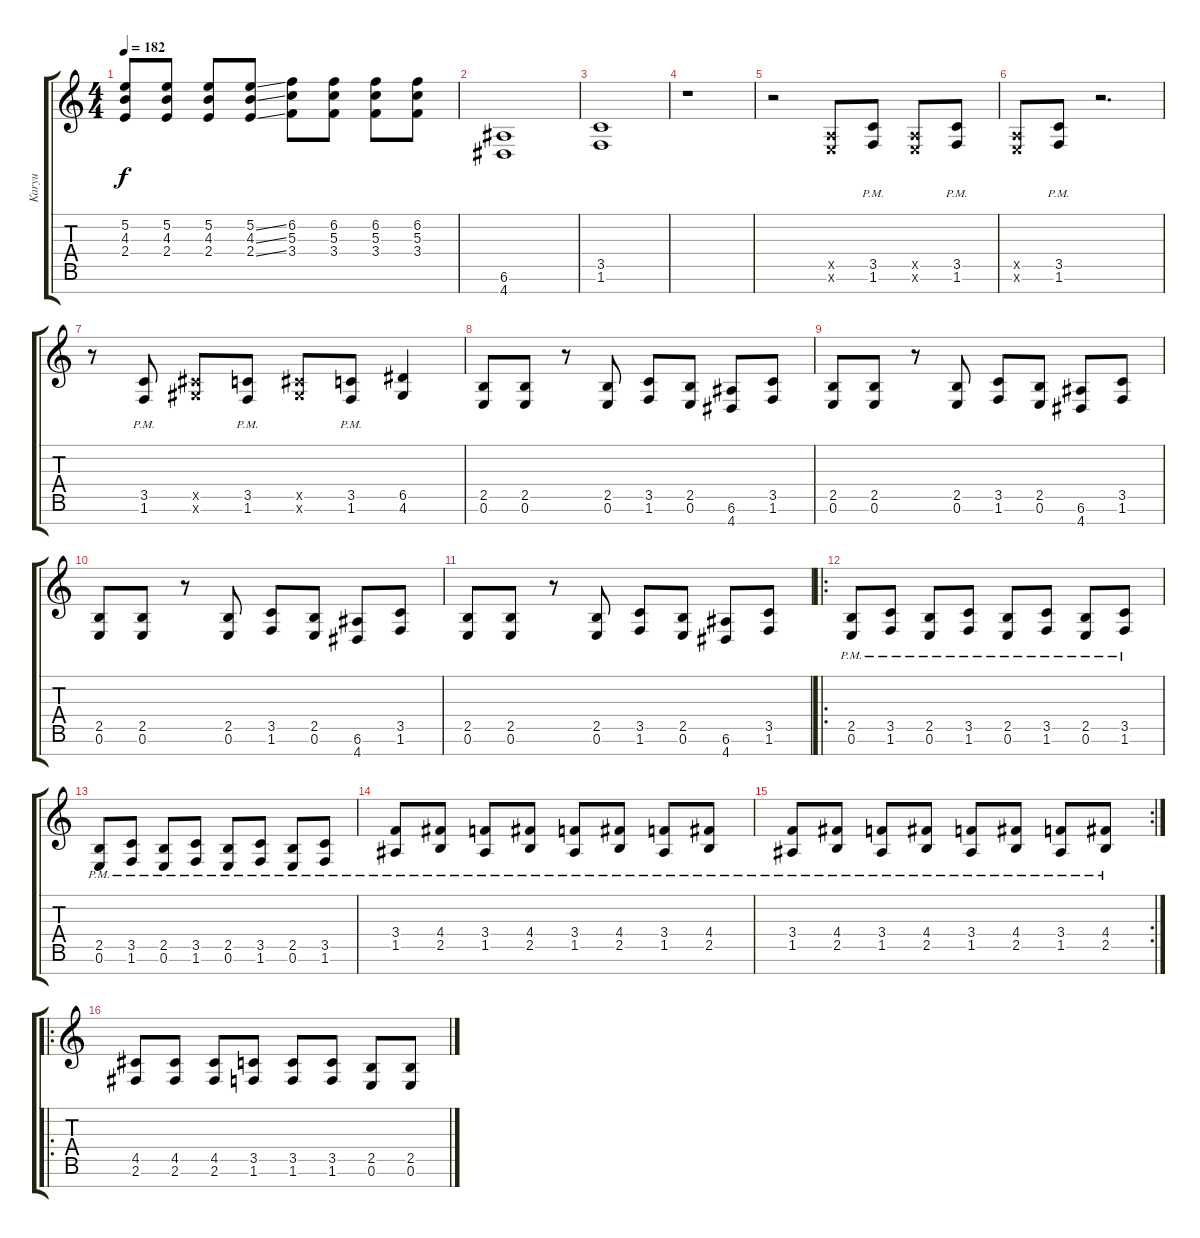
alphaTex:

\track ("Karyu" "Karyu") {instrument overdrivenguitar}
\staff {score tabs}
\tuning (E4 B3 G3 D3 A2 E2 B1) {hide}
\ts (4 4)
\tempo 182
\clef g2
\ks c
(5.2 4.3 2.4).8{dy f} (5.2 4.3 2.4).8 (5.2 4.3 2.4).8 (5.2{ss} 4.3{ss} 2.4{ss}).8 (6.2 5.3 3.4).8 (6.2 5.3 3.4).8 (6.2 5.3 3.4).8 (6.2 5.3 3.4).8 |
(6.6 4.7).1 |
(3.5 1.6).1 |
r.1 |
r.2 (0.5{x} 0.6{x}).8 (3.5{pm} 1.6{pm}).8 (0.5{x} 0.6{x}).8 (3.5{pm} 1.6{pm}).8 |
(0.5{x} 0.6{x}).8 (3.5{pm} 1.6{pm}).8 r.2{d} |
r.8 (3.5{pm} 1.6{pm}).8 (4.5{x} 4.6{x}).8 (3.5{pm} 1.6{pm}).8 (4.5{x} 4.6{x}).8 (3.5{pm} 1.6{pm}).8 (6.5 4.6).4 |
(2.5 0.6).8 (2.5 0.6).8 r.8 (2.5 0.6).8 (3.5 1.6).8 (2.5 0.6).8 (6.6 4.7).8 (3.5 1.6).8 |
(2.5 0.6).8 (2.5 0.6).8 r.8 (2.5 0.6).8 (3.5 1.6).8 (2.5 0.6).8 (6.6 4.7).8 (3.5 1.6).8 |
(2.5 0.6).8 (2.5 0.6).8 r.8 (2.5 0.6).8 (3.5 1.6).8 (2.5 0.6).8 (6.6 4.7).8 (3.5 1.6).8 |
(2.5 0.6).8 (2.5 0.6).8 r.8 (2.5 0.6).8 (3.5 1.6).8 (2.5 0.6).8 (6.6 4.7).8 (3.5 1.6).8 |
\ro
(2.5{pm} 0.6{pm}).8 (3.5{pm} 1.6{pm}).8 (2.5{pm} 0.6{pm}).8 (3.5{pm} 1.6{pm}).8 (2.5{pm} 0.6{pm}).8 (3.5{pm} 1.6{pm}).8 (2.5{pm} 0.6{pm}).8 (3.5{pm} 1.6{pm}).8 |
(2.5{pm} 0.6{pm}).8 (3.5{pm} 1.6{pm}).8 (2.5{pm} 0.6{pm}).8 (3.5{pm} 1.6{pm}).8 (2.5{pm} 0.6{pm}).8 (3.5{pm} 1.6{pm}).8 (2.5{pm} 0.6{pm}).8 (3.5{pm} 1.6{pm}).8 |
(3.4{pm} 1.5{pm}).8 (4.4{pm} 2.5{pm}).8 (3.4{pm} 1.5{pm}).8 (4.4{pm} 2.5{pm}).8 (3.4{pm} 1.5{pm}).8 (4.4{pm} 2.5{pm}).8 (3.4{pm} 1.5{pm}).8 (4.4{pm} 2.5{pm}).8 |
\rc 2
(3.4{pm} 1.5{pm}).8 (4.4{pm} 2.5{pm}).8 (3.4{pm} 1.5{pm}).8 (4.4{pm} 2.5{pm}).8 (3.4{pm} 1.5{pm}).8 (4.4{pm} 2.5{pm}).8 (3.4{pm} 1.5{pm}).8 (4.4{pm} 2.5{pm}).8 |
\ro
(4.5 2.6).8 (4.5 2.6).8 (4.5 2.6).8 (3.5 1.6).8 (3.5 1.6).8 (3.5 1.6).8 (2.5 0.6).8 (2.5 0.6).8
